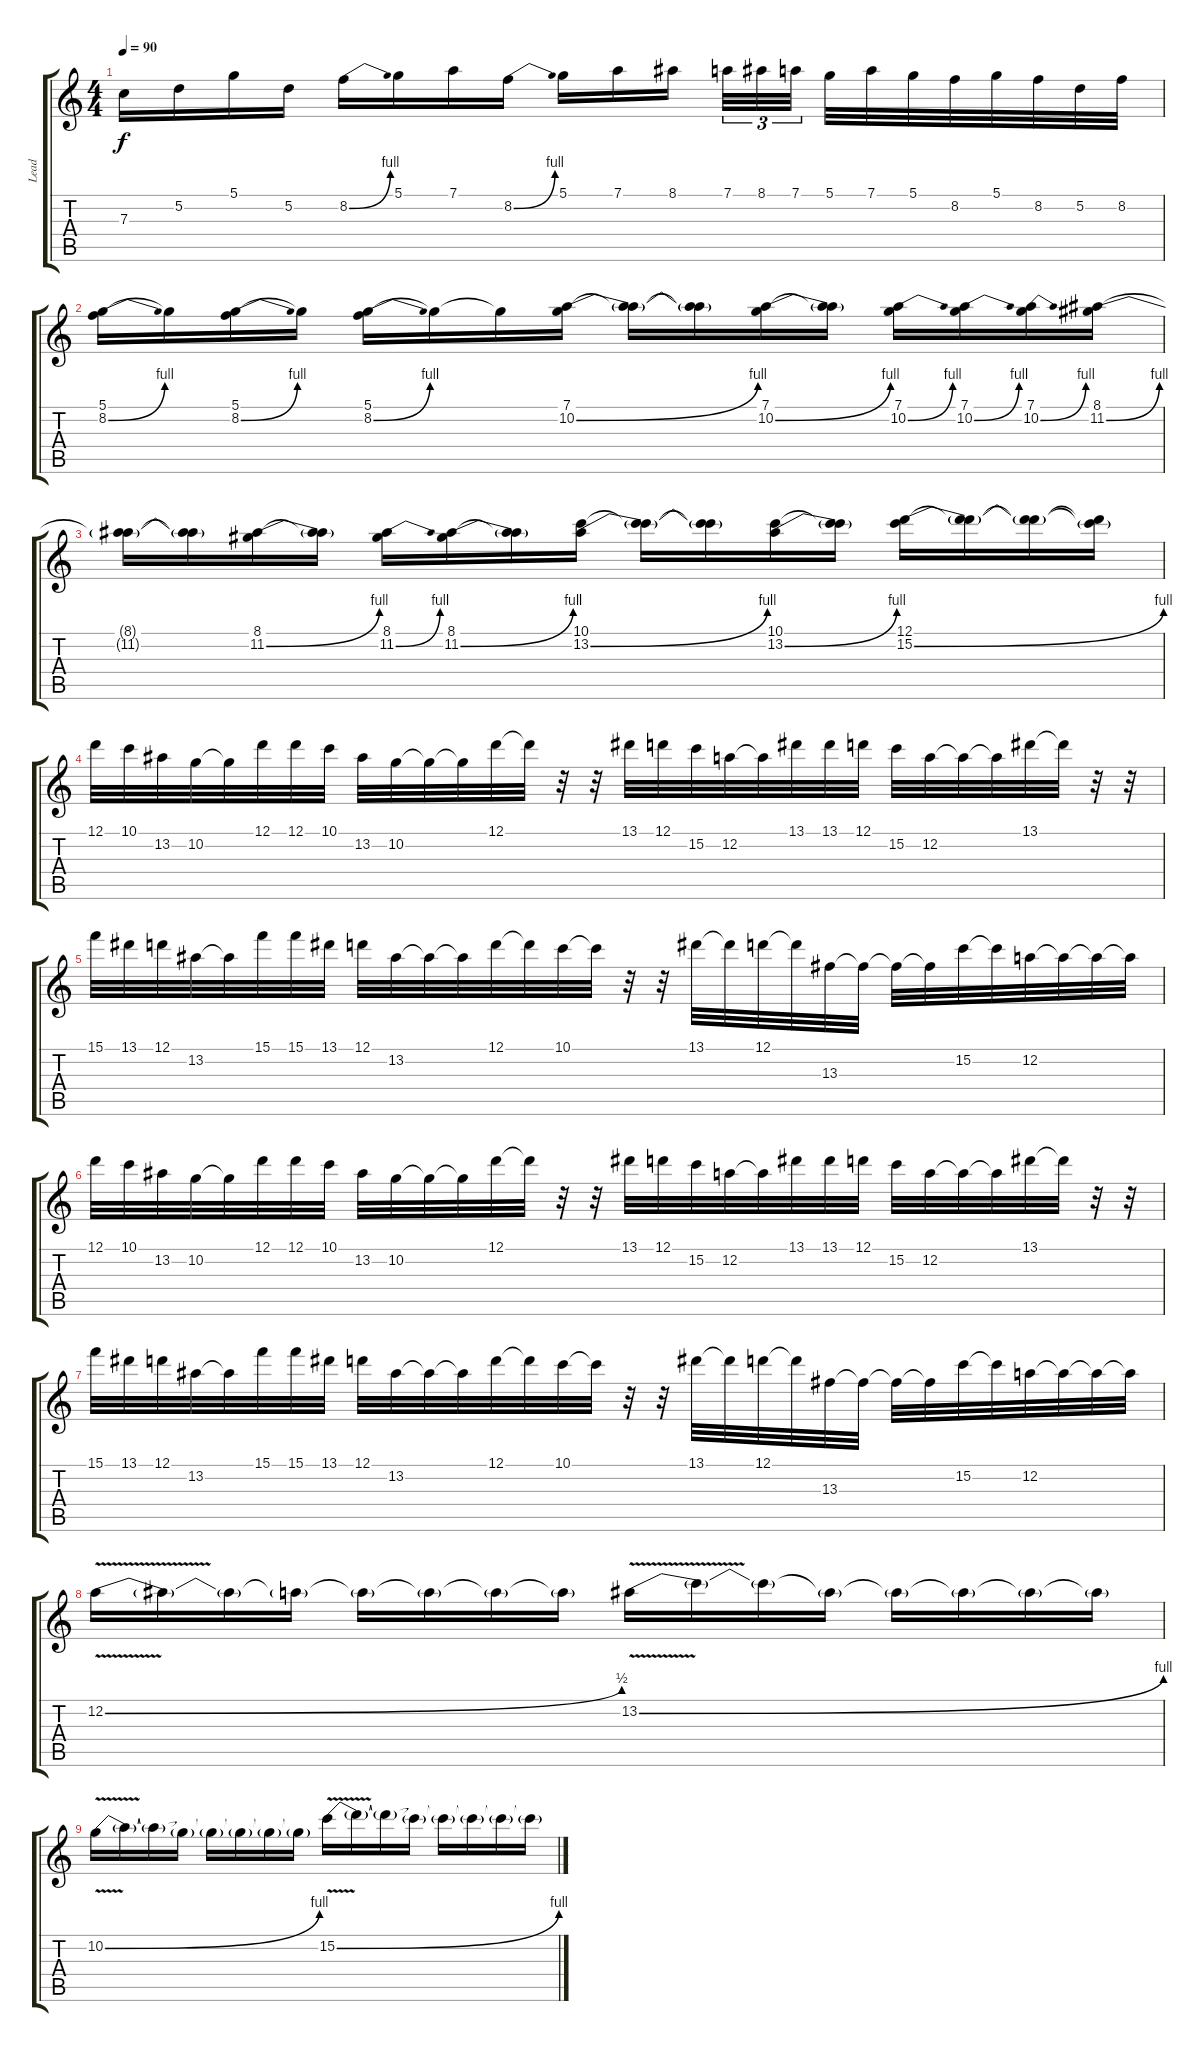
\track ("Lead" "Lead") {instrument distortionguitar}
\staff {score tabs}
\tuning (D4 A3 F3 C3 G2 D2) {hide}
\ts (4 4)
\tempo 90
\clef g2
\ks c
7.3{t}.16{dy f} 5.2.16 5.1.16 5.2.16 8.2{be (bend 0 0 60 4)}.16 5.1.16 7.1.16 8.2{be (bend 0 0 60 4)}.16 5.1.16 7.1.16 8.1.16 7.1.32{tu (3 2)} 8.1.32{tu (3 2)} 7.1.32{tu (3 2)} 5.1.32 7.1.32 5.1.32 8.2.32 5.1.32 8.2.32 5.2.32 8.2.32 |
(5.1 8.2{be (bend 0 0 60 4)}).16 5.1{t}.16 (5.1 8.2{be (bend 0 0 60 4)}).16 5.1{t}.16 (5.1 8.2{be (bend 0 0 60 4)}).16 5.1{t}.16 5.1{t}.16 (7.1 10.2{be (bend 0 0 60 4)}).16 (7.1{t} 10.2{t}).16 (7.1{t} 10.2{t}).16 (7.1 10.2{be (bend 0 0 60 4)}).16 (7.1{t} 10.2{t}).16 (7.1 10.2{be (bend 0 0 60 4)}).16 (7.1 10.2{be (bend 0 0 60 4)}).16 (7.1 10.2{be (bend 0 0 60 4)}).16 (8.1 11.2{be (bend 0 0 60 4)}).16 |
(8.1{t} 11.2{t}).16 (8.1{t} 11.2{t}).16 (8.1 11.2{be (bend 0 0 60 4)}).16 (8.1{t} 11.2{t}).16 (8.1 11.2{be (bend 0 0 60 4)}).16 (8.1 11.2{be (bend 0 0 60 4)}).16 (8.1{t} 11.2{t}).16 (10.1 13.2{be (bend 0 0 60 4)}).16 (10.1{t} 13.2{t}).16 (10.1{t} 13.2{t}).16 (10.1 13.2{be (bend 0 0 60 4)}).16 (10.1{t} 13.2{t}).16 (12.1 15.2{be (bend 0 0 60 4)}).16 (12.1{t} 15.2{t}).16 (12.1{t} 15.2{t}).16 (12.1{t} 15.2{t}).16 |
12.1.32 10.1.32 13.2.32 10.2.32 10.2{t}.32 12.1.32 12.1.32 10.1.32 13.2.32 10.2.32 10.2{t}.32 10.2{t}.32 12.1.32 12.1{t}.32 r.32 r.32 13.1.32 12.1.32 15.2.32 12.2.32 12.2{t}.32 13.1.32 13.1.32 12.1.32 15.2.32 12.2.32 12.2{t}.32 12.2{t}.32 13.1.32 13.1{t}.32 r.32 r.32 |
15.1.32 13.1.32 12.1.32 13.2.32 13.2{t}.32 15.1.32 15.1.32 13.1.32 12.1.32 13.2.32 13.2{t}.32 13.2{t}.32 12.1.32 12.1{t}.32 10.1.32 10.1{t}.32 r.32 r.32 13.1.32 13.1{t}.32 12.1.32 12.1{t}.32 13.3.32 13.3{t}.32 13.3{t}.32 13.3{t}.32 15.2.32 15.2{t}.32 12.2.32 12.2{t}.32 12.2{t}.32 12.2{t}.32 |
12.1.32 10.1.32 13.2.32 10.2.32 10.2{t}.32 12.1.32 12.1.32 10.1.32 13.2.32 10.2.32 10.2{t}.32 10.2{t}.32 12.1.32 12.1{t}.32 r.32 r.32 13.1.32 12.1.32 15.2.32 12.2.32 12.2{t}.32 13.1.32 13.1.32 12.1.32 15.2.32 12.2.32 12.2{t}.32 12.2{t}.32 13.1.32 13.1{t}.32 r.32 r.32 |
15.1.32 13.1.32 12.1.32 13.2.32 13.2{t}.32 15.1.32 15.1.32 13.1.32 12.1.32 13.2.32 13.2{t}.32 13.2{t}.32 12.1.32 12.1{t}.32 10.1.32 10.1{t}.32 r.32 r.32 13.1.32 13.1{t}.32 12.1.32 12.1{t}.32 13.3.32 13.3{t}.32 13.3{t}.32 13.3{t}.32 15.2.32 15.2{t}.32 12.2.32 12.2{t}.32 12.2{t}.32 12.2{t}.32 |
12.2{be (bend 0 0 60 2) v}.16 12.2{t}.16 12.2{t}.16 12.2{t}.16 12.2{t}.16 12.2{t}.16 12.2{t}.16 12.2{t}.16 13.2{be (bend 0 0 60 4) v}.16 13.2{t}.16 13.2{t}.16 13.2{t}.16 13.2{t}.16 13.2{t}.16 13.2{t}.16 13.2{t}.16 |
10.2{be (bend 0 0 60 4) v}.16 10.2{t}.16 10.2{t}.16 10.2{t}.16 10.2{t}.16 10.2{t}.16 10.2{t}.16 10.2{t}.16 15.2{be (bend 0 0 60 4) v}.16 15.2{t}.16 15.2{t}.16 15.2{t}.16 15.2{t}.16 15.2{t}.16 15.2{t}.16 15.2{t}.16
